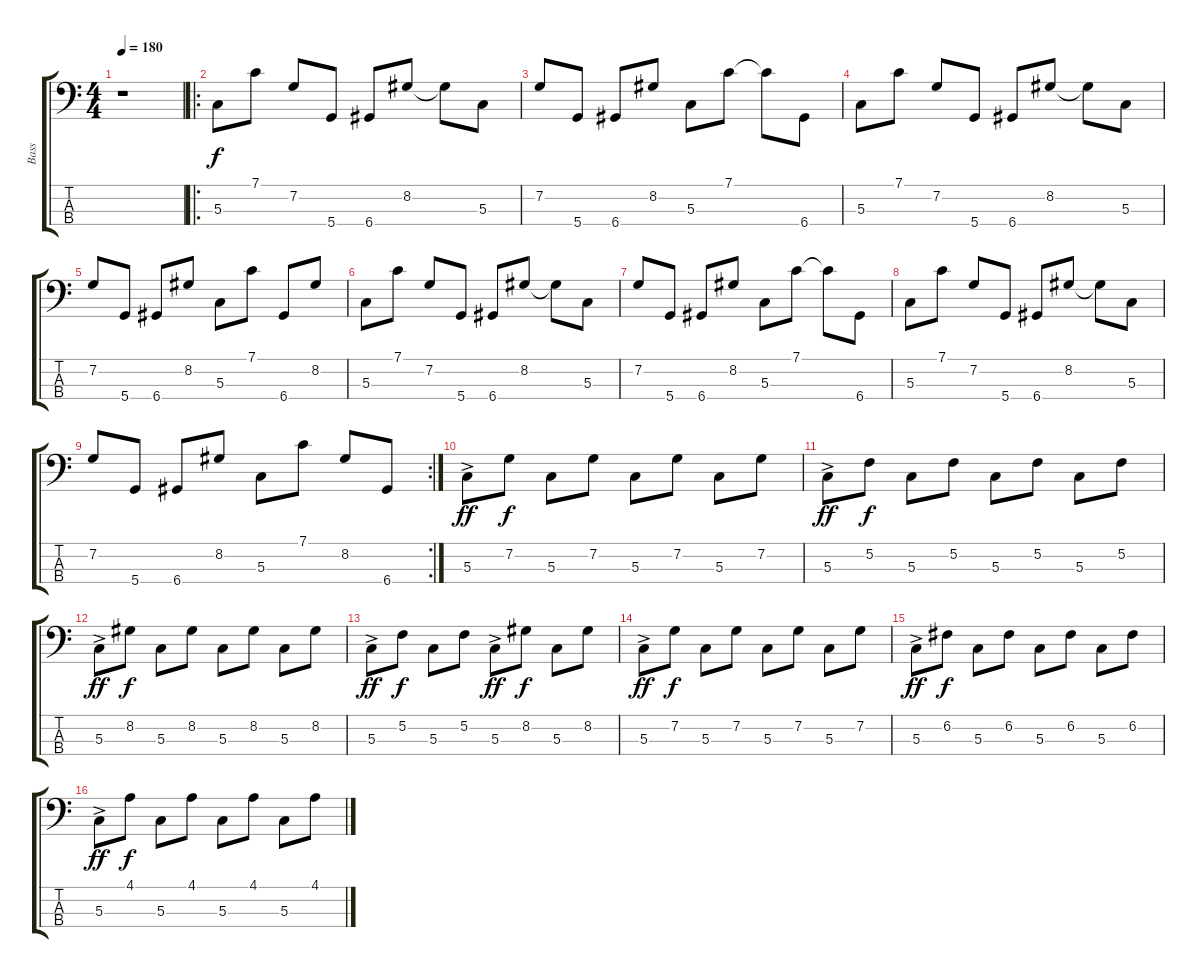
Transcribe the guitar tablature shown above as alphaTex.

\track ("Bass" "Bass") {instrument electricbassfinger}
\staff {score tabs}
\tuning (F2 C2 G1 D1) {hide}
\ts (4 4)
\tempo 180
\clef f4
\ks c
r.1{dy f instrument electricbassfinger} |
\ro
5.3.8 7.1.8 7.2.8 5.4.8 6.4.8 8.2.8 8.2{t}.8 5.3.8 |
7.2.8 5.4.8 6.4.8 8.2.8 5.3.8 7.1.8 7.1{t}.8 6.4.8 |
5.3.8 7.1.8 7.2.8 5.4.8 6.4.8 8.2.8 8.2{t}.8 5.3.8 |
7.2.8 5.4.8 6.4.8 8.2.8 5.3.8 7.1.8 6.4.8 8.2.8 |
5.3.8 7.1.8 7.2.8 5.4.8 6.4.8 8.2.8 8.2{t}.8 5.3.8 |
7.2.8 5.4.8 6.4.8 8.2.8 5.3.8 7.1.8 7.1{t}.8 6.4.8 |
5.3.8 7.1.8 7.2.8 5.4.8 6.4.8 8.2.8 8.2{t}.8 5.3.8 |
\rc 2
7.2.8 5.4.8 6.4.8 8.2.8 5.3.8 7.1.8 8.2.8 6.4.8 |
5.3{ac}.8{dy ff} 7.2.8{dy f} 5.3.8 7.2.8 5.3.8 7.2.8 5.3.8 7.2.8 |
5.3{ac}.8{dy ff} 5.2.8{dy f} 5.3.8 5.2.8 5.3.8 5.2.8 5.3.8 5.2.8 |
5.3{ac}.8{dy ff} 8.2.8{dy f} 5.3.8 8.2.8 5.3.8 8.2.8 5.3.8 8.2.8 |
5.3{ac}.8{dy ff} 5.2.8{dy f} 5.3.8 5.2.8 5.3{ac}.8{dy ff} 8.2.8{dy f} 5.3.8 8.2.8 |
5.3{ac}.8{dy ff} 7.2.8{dy f} 5.3.8 7.2.8 5.3.8 7.2.8 5.3.8 7.2.8 |
5.3{ac}.8{dy ff} 6.2.8{dy f} 5.3.8 6.2.8 5.3.8 6.2.8 5.3.8 6.2.8 |
5.3{ac}.8{dy ff} 4.1.8{dy f} 5.3.8 4.1.8 5.3.8 4.1.8 5.3.8 4.1.8
